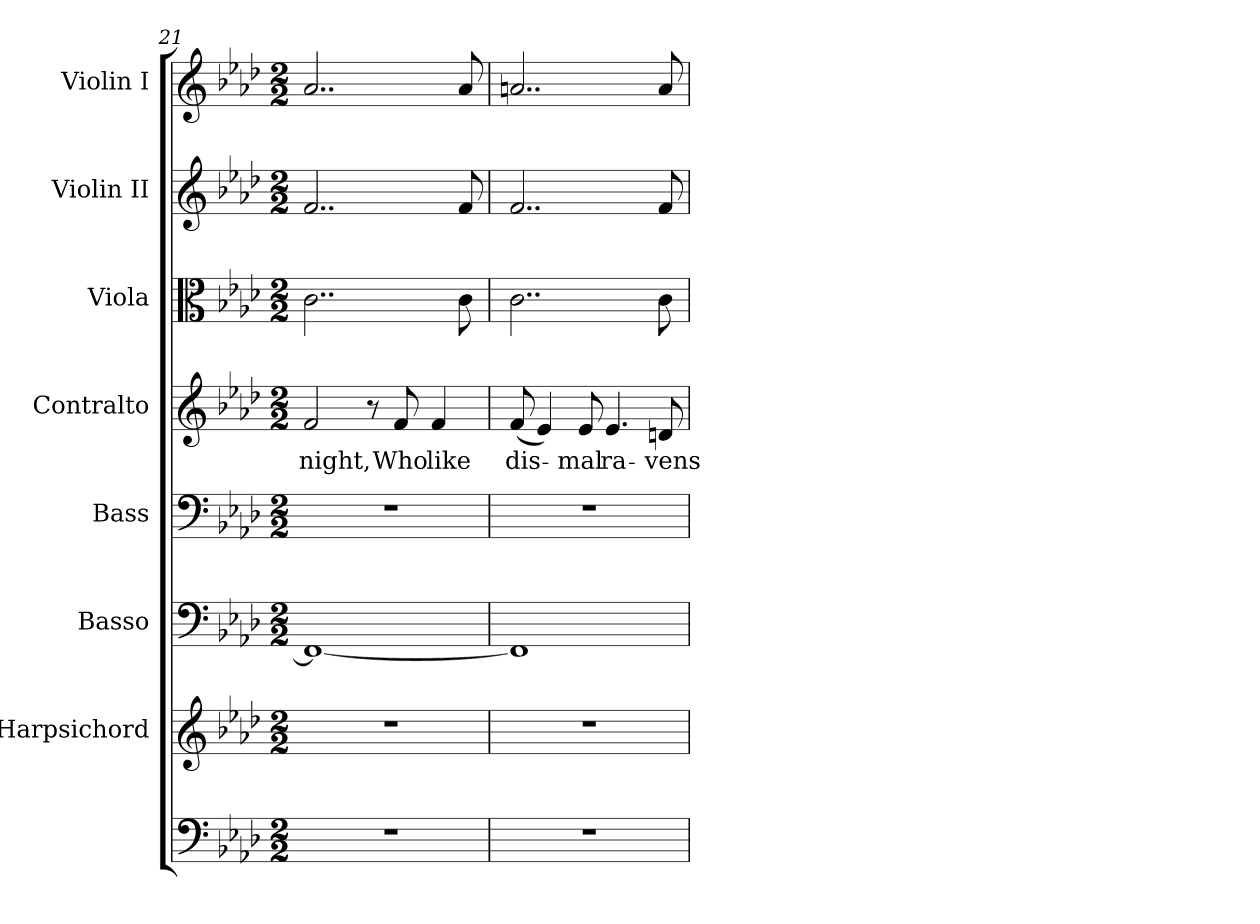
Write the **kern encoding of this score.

**kern	**kern	**kern	**kern	**kern	**text	**kern	**kern	**kern
*part8	*part7	*part6	*part5	*part4	*part4	*part3	*part2	*part1
*staff8	*staff7	*staff6	*staff5	*staff4	*staff4	*staff3	*staff2	*staff1
*	*I"Harpsichord	*I"Basso	*I"Bass	*I"Contralto	*	*I"Viola	*I"Violin II	*I"Violin I
*	*	*	*I'B.	*I'C.	*	*I'Vla.	*I'Vln. II	*I'Vln. I
!!LO:PB:g=z
*clefF4	*clefG2	*clefF4	*clefF4	*clefG2	*	*clefC3	*clefG2	*clefG2
*k[b-e-a-d-]	*k[b-e-a-d-]	*k[b-e-a-d-]	*k[b-e-a-d-]	*k[b-e-a-d-]	*	*k[b-e-a-d-]	*k[b-e-a-d-]	*k[b-e-a-d-]
*f:	*f:	*f:	*f:	*f:	*	*f:	*f:	*f:
*M2/2	*M2/2	*M2/2	*M2/2	*M2/2	*	*M2/2	*M2/2	*M2/2
=21	=21	=21	=21	=21	=21	=21	=21	=21
!	!	!	!	!	!LO:LY:b:color=#000000	!	!	!
1r	1r	1FFi_	1r	2fi/	night,	2..ci\	2..fi/	2..a-i/
.	.	.	.	8r	.	.	.	.
!	!	!	!	!	!LO:LY:b:color=#000000	!	!	!
.	.	.	.	8fi/	Who	.	.	.
!	!	!	!	!	!LO:LY:b:color=#000000	!	!	!
.	.	.	.	4fi/	like	.	.	.
.	.	.	.	.	.	8ci\	8fi/	8a-i/
=22	=22	=22	=22	=22	=22	=22	=22	=22
!	!	!	!	!	!LO:LY:b:color=#000000	!	!	!
1r	1r	1FFi]	1r	(8fi/	dis-	2..ci\	2..fi/	2..ani/
.	.	.	.	4e-i/)	.	.	.	.
!	!	!	!	!	!LO:LY:b:color=#000000	!	!	!
.	.	.	.	8e-i/	-mal	.	.	.
!	!	!	!	!	!LO:LY:b:color=#000000	!	!	!
.	.	.	.	4.e-i/	ra-	.	.	.
!	!	!	!	!	!LO:LY:b:color=#000000	!	!	!
.	.	.	.	8dni/	-vens	8ci\	8fi/	8ai/
=	=	=	=	=	=	=	=	=
*-	*-	*-	*-	*-	*-	*-	*-	*-
